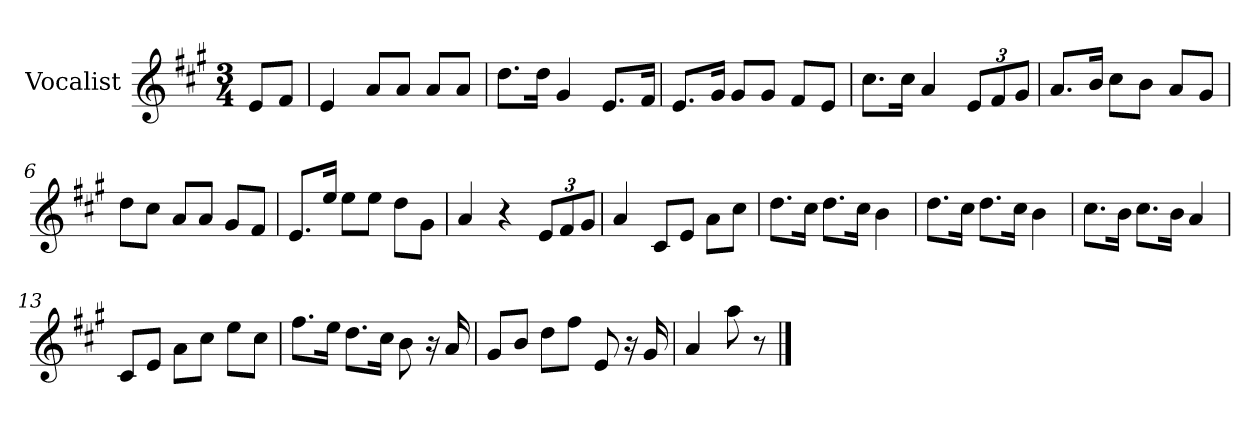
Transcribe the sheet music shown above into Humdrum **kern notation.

**kern
*part1
*staff1
*I"Vocalist
*k[f#c#g#]
*A:
*M3/4
=
8eL
8f#J
=1
4e
8aL
8aJ
8aL
8aJ
=2
8.ddL
16ddJk
4g#
8.eL
16f#Jk
=3
8.eL
16g#Jk
8g#L
8g#J
8f#L
8eJ
=4
8.cc#L
16cc#Jk
4a
12eL
12f#
12g#J
=5
8.aL
16bJk
8cc#L
8bJ
8aL
8g#J
=6
8ddL
8cc#J
8aL
8aJ
8g#L
8f#J
=7
8.eL
16eeJk
8eeL
8eeJ
8ddL
8g#J
=8
4a
4r
12eL
12f#
12g#J
=9
4a
8c#L
8eJ
8aL
8cc#J
=10
8.ddL
16cc#Jk
8.ddL
16cc#Jk
4b
=11
8.ddL
16cc#Jk
8.ddL
16cc#Jk
4b
=12
8.cc#L
16bJk
8.cc#L
16bJk
4a
=13
8c#L
8eJ
8aL
8cc#J
8eeL
8cc#J
=14
8.ff#L
16eeJk
8.ddL
16cc#Jk
8b
16r
16a
=15
8g#L
8bJ
8ddL
8ff#J
8e
16r
16g#
=16
4a
8aa
8r
==
*-
